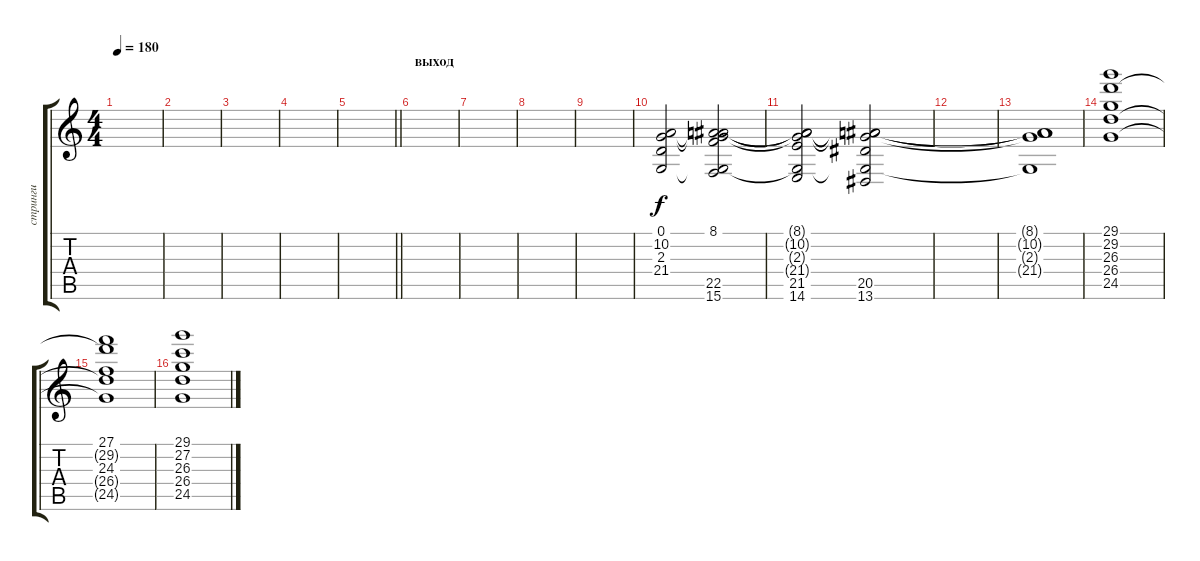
\track ("стринги" "стринги") {instrument stringensemble1}
\staff {score tabs}
\tuning (D4 A3 F3 C3 G2 D2) {hide}
\ts (4 4)
\tempo 180
\clef g2
\ks c
|
|
|
|
\barLineRight lightlight
|
\section ("" "выход")
|
|
|
|
(0.1 10.2 2.3 21.4).2{volume 10 instrument stringensemble1} (8.1 10.2{t} 2.3{t} 21.4{t} 22.5 15.6).2 |
(8.1{t} 10.2{t} 2.3{t} 21.4{t} 21.5 14.6).2 (8.1{t} 10.2{t} 2.3{t} 21.4{t} 20.5 13.6).2 |
|
(8.1{t} 10.2{t} 2.3{t} 21.4{t}).1 |
(29.1 29.2 26.3 26.4 24.5).1 |
(27.1 29.2{t} 24.3 26.4{t} 24.5{t}).1 |
(29.1 27.2 26.3 26.4 24.5).1
